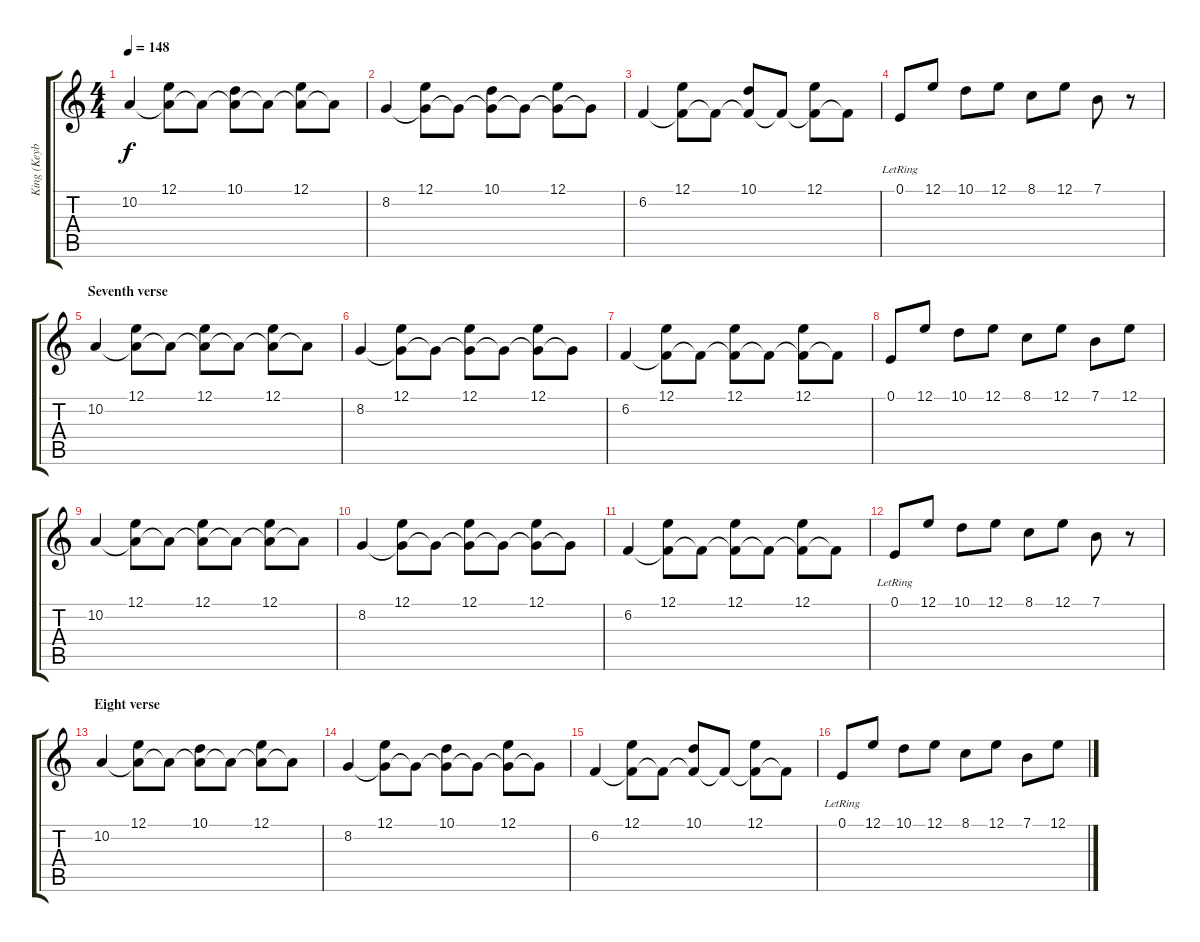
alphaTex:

\track ("King (KeybMid)" "King (Keyb") {instrument pad5bowed}
\staff {score tabs}
\tuning (E4 B3 G3 D3 A2 E2) {hide}
\ts (4 4)
\tempo 148
\clef g2
\ks c
10.2.4{dy f} (12.1 10.2{t}).8 10.2{t}.8 (10.1 10.2{t}).8 10.2{t}.8 (12.1 10.2{t}).8 10.2{t}.8 |
8.2.4 (12.1 8.2{t}).8 8.2{t}.8 (10.1 8.2{t}).8 8.2{t}.8 (12.1 8.2{t}).8 8.2{t}.8 |
6.2.4 (12.1 6.2{t}).8 6.2{t}.8 (10.1 6.2{t}).8 6.2{t}.8 (12.1 6.2{t}).8 6.2{t}.8 |
0.1{lr}.8 12.1.8 10.1.8 12.1.8 8.1.8 12.1.8 7.1.8 r.8 |
\section ("" "Seventh verse")
10.2.4 (12.1 10.2{t}).8 10.2{t}.8 (12.1 10.2{t}).8 10.2{t}.8 (12.1 10.2{t}).8 10.2{t}.8 |
8.2.4 (12.1 8.2{t}).8 8.2{t}.8 (12.1 8.2{t}).8 8.2{t}.8 (12.1 8.2{t}).8 8.2{t}.8 |
6.2.4 (12.1 6.2{t}).8 6.2{t}.8 (12.1 6.2{t}).8 6.2{t}.8 (12.1 6.2{t}).8 6.2{t}.8 |
0.1.8 12.1.8 10.1.8 12.1.8 8.1.8 12.1.8 7.1.8 12.1.8 |
10.2.4 (12.1 10.2{t}).8 10.2{t}.8 (12.1 10.2{t}).8 10.2{t}.8 (12.1 10.2{t}).8 10.2{t}.8 |
8.2.4 (12.1 8.2{t}).8 8.2{t}.8 (12.1 8.2{t}).8 8.2{t}.8 (12.1 8.2{t}).8 8.2{t}.8 |
6.2.4 (12.1 6.2{t}).8 6.2{t}.8 (12.1 6.2{t}).8 6.2{t}.8 (12.1 6.2{t}).8 6.2{t}.8 |
0.1{lr}.8 12.1.8 10.1.8 12.1.8 8.1.8 12.1.8 7.1.8 r.8 |
\section ("" "Eight verse")
10.2.4 (12.1 10.2{t}).8 10.2{t}.8 (10.1 10.2{t}).8 10.2{t}.8 (12.1 10.2{t}).8 10.2{t}.8 |
8.2.4 (12.1 8.2{t}).8 8.2{t}.8 (10.1 8.2{t}).8 8.2{t}.8 (12.1 8.2{t}).8 8.2{t}.8 |
6.2.4 (12.1 6.2{t}).8 6.2{t}.8 (10.1 6.2{t}).8 6.2{t}.8 (12.1 6.2{t}).8 6.2{t}.8 |
0.1{lr}.8 12.1.8 10.1.8 12.1.8 8.1.8 12.1.8 7.1.8 12.1.8
